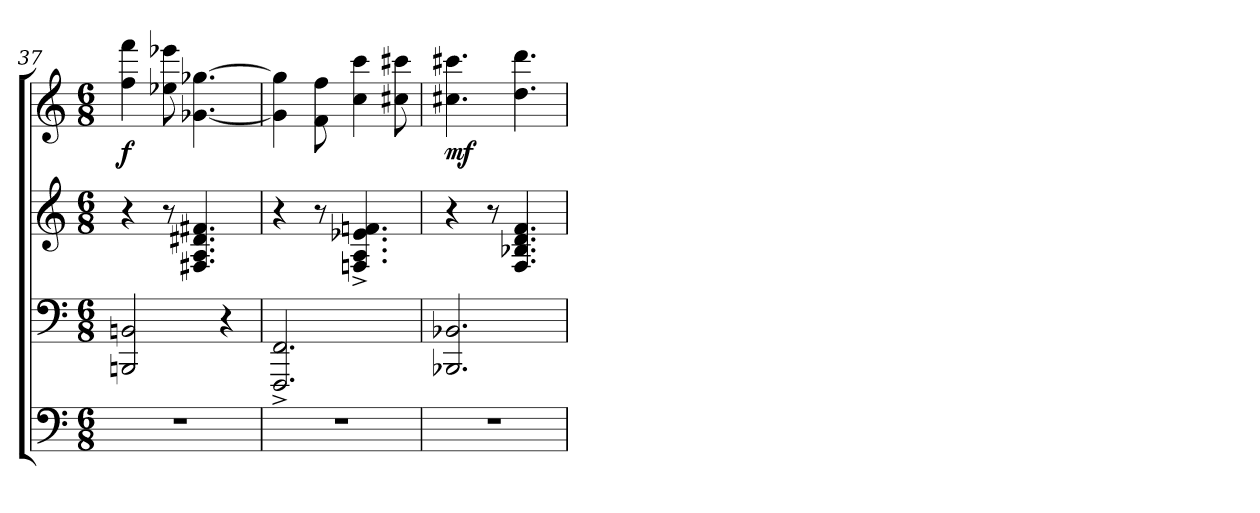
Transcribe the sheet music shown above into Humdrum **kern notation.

**kern	**kern	**kern	**kern	**dynam
*part3	*part2	*part2	*part1	*part1
*staff4	*staff3	*staff2	*staff1	*staff1
*clefF4	*clefF4	*clefG2	*clefG2	*
*k[]	*k[]	*k[]	*k[]	*
*M6/8	*M6/8	*M6/8	*M6/8	*
=37	=37	=37	=37	=37
!	!	!	!	!LO:DY:b
2.r	2BBBn/ 2BBn/	4r	4ff\ 4fff\	f
.	.	8r	8ee-X\ 8eee-X\	.
.	.	4.F#X/ 4.A/ 4.d#X/ 4.f#X/	[<4.g-X\ [>4.gg-X\	.
.	4r	.	.	.
=38	=38	=38	=38	=38
2.r	2.FFF/^> 2.FF/^>	4r	4g-\] 4gg-\]	.
.	.	8r	8f\ 8ff\	.
.	.	4.Fn/^> 4.A/^> 4.e-X/^> 4.fn/^>	4cc\ 4ccc\	.
.	.	.	8cc#X\ 8ccc#X\	.
=39	=39	=39	=39	=39
!	!	!	!	!LO:DY:b
2.r	2.BBB-X/ 2.BB-X/	4r	4.cc#X\ 4.ccc#X\	mf
.	.	8r	.	.
.	.	4.F/ 4.B-X/ 4.d/ 4.f/	4.dd\ 4.ddd\	.
=	=	=	=	=
*-	*-	*-	*-	*-
